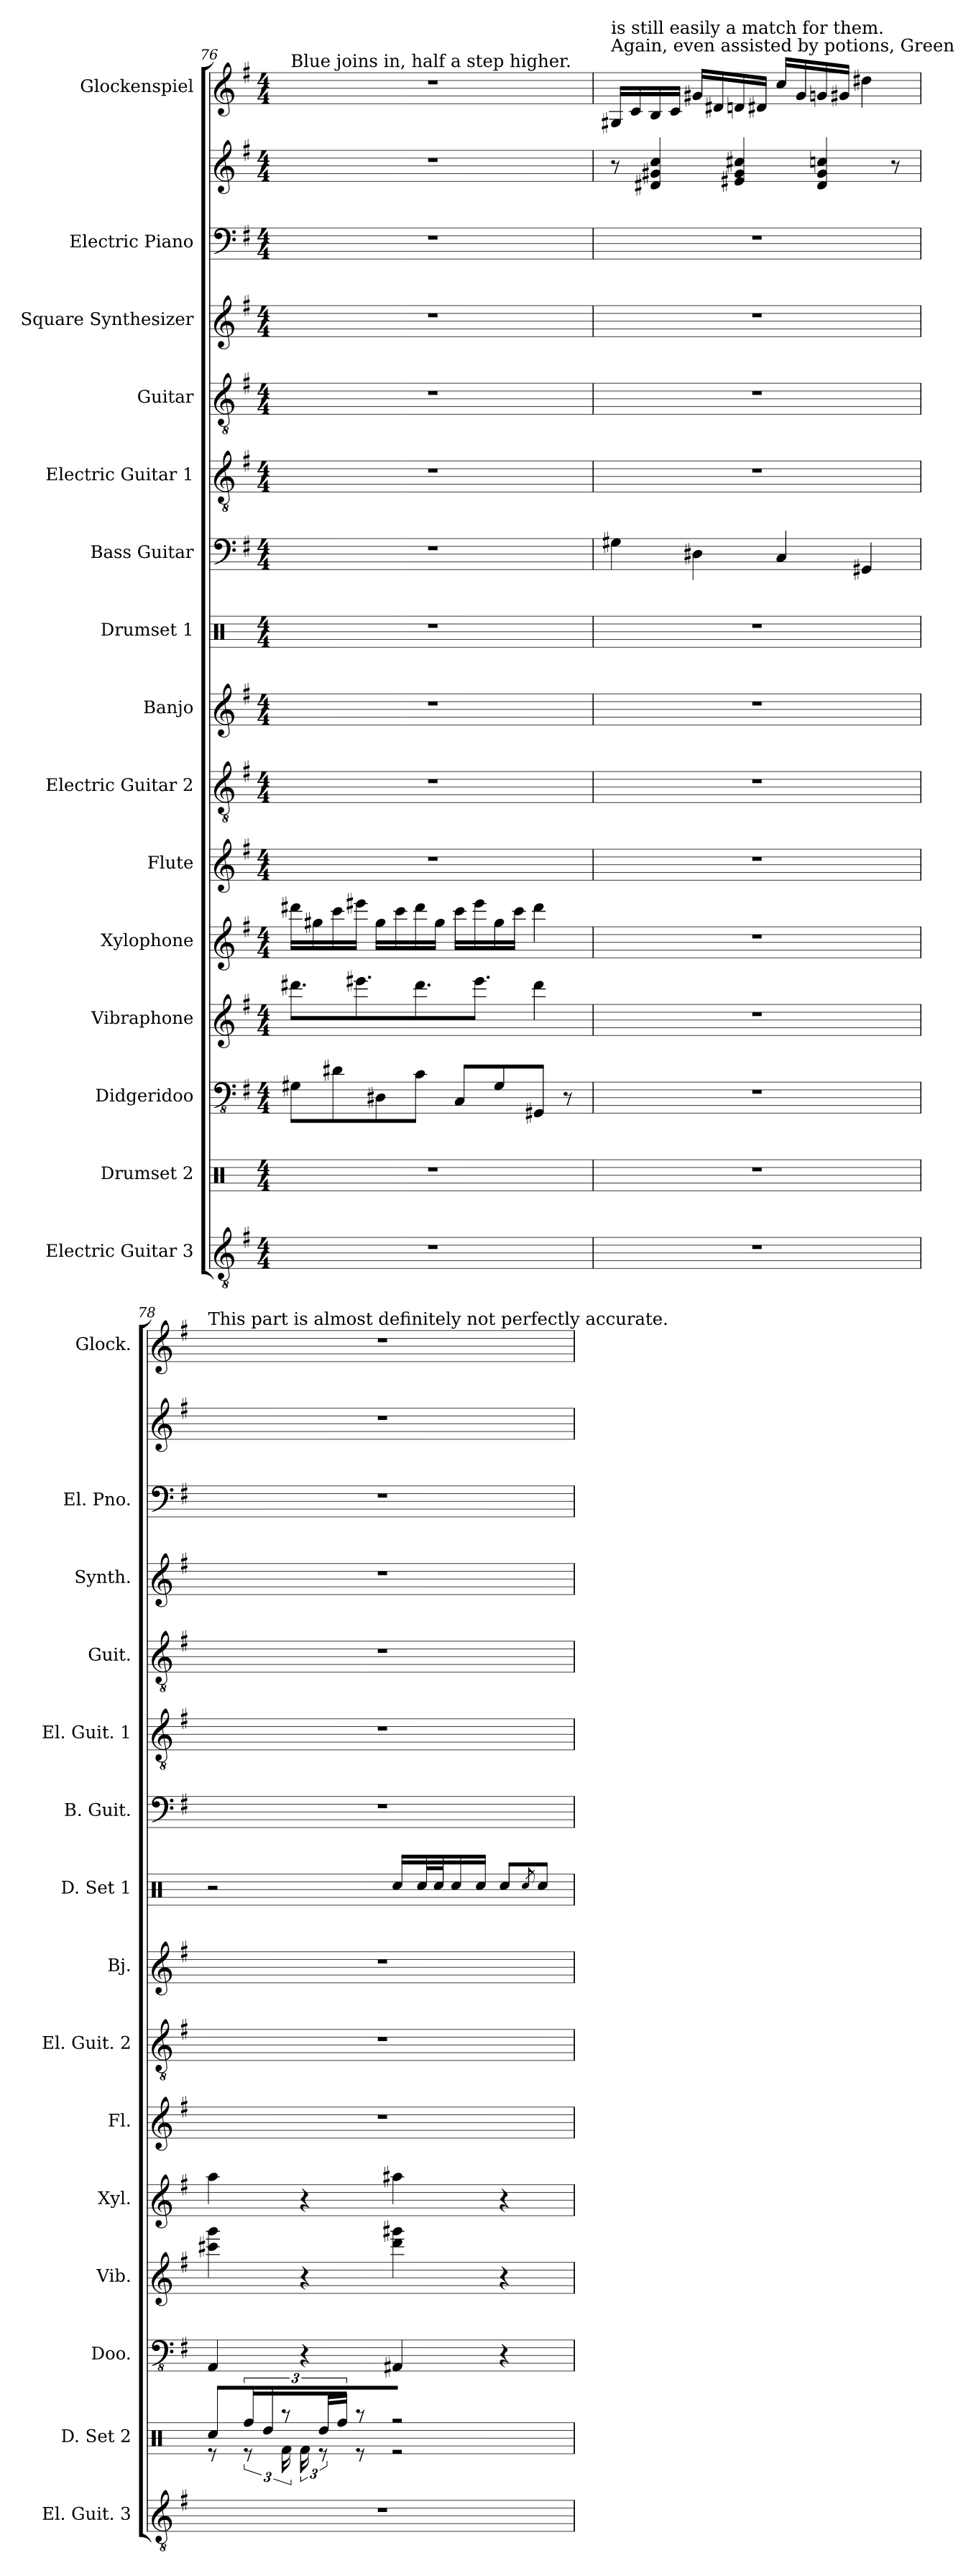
**kern	**kern	**kern	**kern	**kern	**kern	**kern	**kern	**kern	**kern	**kern	**kern	**kern	**kern	**kern	**kern
*part15	*part14	*part13	*part12	*part11	*part10	*part9	*part8	*part7	*part6	*part5	*part4	*part3	*part2	*part2	*part1
*staff16	*staff15	*staff14	*staff13	*staff12	*staff11	*staff10	*staff9	*staff8	*staff7	*staff6	*staff5	*staff4	*staff3	*staff2	*staff1
*I"Electric Guitar 3	*I"Drumset 2	*I"Didgeridoo	*I"Vibraphone	*I"Xylophone	*I"Flute	*I"Electric Guitar 2	*I"Banjo	*I"Drumset 1	*I"Bass Guitar	*I"Electric Guitar 1	*I"Guitar	*I"Square Synthesizer	*I"Electric Piano	*	*I"Glockenspiel
*I'El. Guit. 3	*I'D. Set 2	*I'Doo.	*I'Vib.	*I'Xyl.	*I'Fl.	*I'El. Guit. 2	*I'Bj.	*I'D. Set 1	*I'B. Guit.	*I'El. Guit. 1	*I'Guit.	*I'Synth.	*I'El. Pno.	*	*I'Glock.
*clefGv2	*clefX	*clefFv4	*clefG2	*clefG2	*clefG2	*clefGv2	*clefG2	*clefX	*clefF4	*clefGv2	*clefGv2	*clefG2	*clefF4	*clefG2	*clefG2
*	*	*	*	*ITrd-7c-12	*	*	*	*	*ITrd7c12	*	*	*	*	*	*ITrd-14c-24
*k[f#]	*k[]	*k[f#]	*k[f#]	*k[f#]	*k[f#]	*k[f#]	*k[f#]	*k[]	*k[f#]	*k[f#]	*k[f#]	*k[f#]	*k[f#]	*k[f#]	*k[f#]
*M4/4	*M4/4	*M4/4	*M4/4	*M4/4	*M4/4	*M4/4	*M4/4	*M4/4	*M4/4	*M4/4	*M4/4	*M4/4	*M4/4	*M4/4	*M4/4
=76	=76	=76	=76	=76	=76	=76	=76	=76	=76	=76	=76	=76	=76	=76	=76
!	!	!	!	!	!	!	!	!	!	!	!	!	!	!	!LO:TX:t=Blue joins in, half a step higher.
1r	1r	8GG#Xi\L	8.ddd#X\L	16dddd#Xj\LL	1r	1r	1r	1r	1r	1r	1r	1r	1r	1r	1r
.	.	.	.	16ggg#Xj\	.	.	.	.	.	.	.	.	.	.	.
.	.	8D#Xi\	.	16ccccj\	.	.	.	.	.	.	.	.	.	.	.
.	.	.	8.eee#X\	16eeee#Xj\JJ	.	.	.	.	.	.	.	.	.	.	.
.	.	8DD#Xi\	.	16ggg#j\LL	.	.	.	.	.	.	.	.	.	.	.
.	.	.	.	16ccccj\	.	.	.	.	.	.	.	.	.	.	.
.	.	8Ci\J	8.ddd#\	16dddd#j\	.	.	.	.	.	.	.	.	.	.	.
.	.	.	.	16ggg#j\JJ	.	.	.	.	.	.	.	.	.	.	.
.	.	8CCi/L	.	16ccccj\LL	.	.	.	.	.	.	.	.	.	.	.
.	.	.	8.eee#\J	16eeee#j\	.	.	.	.	.	.	.	.	.	.	.
.	.	8GG#i/	.	16ggg#j\	.	.	.	.	.	.	.	.	.	.	.
.	.	.	.	16ccccj\JJ	.	.	.	.	.	.	.	.	.	.	.
.	.	8GGG#Xi/J	4ddd#\	4dddd#j\	.	.	.	.	.	.	.	.	.	.	.
.	.	8r	.	.	.	.	.	.	.	.	.	.	.	.	.
=77	=77	=77	=77	=77	=77	=77	=77	=77	=77	=77	=77	=77	=77	=77	=77
!	!	!	!	!	!	!	!	!	!	!	!	!	!	!	!LO:TX:a:t=Again, even assisted by potions, Green
!	!	!	!	!	!	!	!	!	!	!	!	!	!	!	!LO:TX:t=is still easily a match for them.
1r	1r	1r	1r	1r	1r	1r	1r	1r	4GG#XZ\	1r	1r	1r	1r	8r	16gg#XZ/LL
.	.	.	.	.	.	.	.	.	.	.	.	.	.	.	16cccZ/
.	.	.	.	.	.	.	.	.	.	.	.	.	.	4d#XZ/ 4g#XZ/ 4ccZ/	16bbZ/
.	.	.	.	.	.	.	.	.	.	.	.	.	.	.	16cccZ/JJ
.	.	.	.	.	.	.	.	.	4DD#XZ\	.	.	.	.	.	16ggg#XZ/LL
.	.	.	.	.	.	.	.	.	.	.	.	.	.	.	16ddd#XZ/
.	.	.	.	.	.	.	.	.	.	.	.	.	.	4e#XZ/ 4g#Z/ 4cc#XZ/	16dddnZ/
.	.	.	.	.	.	.	.	.	.	.	.	.	.	.	16ddd#XZ/JJ
.	.	.	.	.	.	.	.	.	4CCZ/	.	.	.	.	.	16ccccZ/LL
.	.	.	.	.	.	.	.	.	.	.	.	.	.	.	16ggg#Z/
.	.	.	.	.	.	.	.	.	.	.	.	.	.	4d#Z/ 4g#Z/ 4ccnZ/	16gggnZ/
.	.	.	.	.	.	.	.	.	.	.	.	.	.	.	16ggg#XZ/JJ
.	.	.	.	.	.	.	.	.	4GGG#XZ/	.	.	.	.	.	4dddd#XZ\
.	.	.	.	.	.	.	.	.	.	.	.	.	.	8r	.
!!LO:PB:g=z
=78	=78	=78	=78	=78	=78	=78	=78	=78	=78	=78	=78	=78	=78	=78	=78
*	*^	*	*	*	*	*	*	*	*	*	*	*	*	*	*
!	!	!	!	!	!	!	!	!	!	!	!	!	!	!	!	!LO:TX:t=This part is almost definitely not perfectly accurate.
1r	8RccV/L	8r	4AAAi/	4ccc#X\ 4ggg\	4aaaj\	1r	1r	1r	2r	1r	1r	1r	1r	1r	1r	1r
.	24RffV/L	12r	.	.	.	.	.	.	.	.	.	.	.	.	.	.
.	24RddV/JJ	.	.	.	.	.	.	.	.	.	.	.	.	.	.	.
.	12r	24RfV\	.	.	.	.	.	.	.	.	.	.	.	.	.	.
.	.	24RfV\	4r	4r	4r	.	.	.	.	.	.	.	.	.	.	.
.	24RddV/LL	12r	.	.	.	.	.	.	.	.	.	.	.	.	.	.
.	24RffV/JJ	.	.	.	.	.	.	.	.	.	.	.	.	.	.	.
.	8r	8r	.	.	.	.	.	.	.	.	.	.	.	.	.	.
.	2r	2r	4AAA#Xi/	4ddd\ 4ggg#X\	4aaa#Xj\	.	.	.	16RccZ/LL	.	.	.	.	.	.	.
*	*	*	*	*	*	*	*	*	*tremolo	*	*	*	*	*	*	*
.	.	.	.	.	.	.	.	.	32RccZ/	.	.	.	.	.	.	.
.	.	.	.	.	.	.	.	.	32RccZ/	.	.	.	.	.	.	.
*	*	*	*	*	*	*	*	*	*Xtremolo	*	*	*	*	*	*	*
.	.	.	.	.	.	.	.	.	16RccZ/	.	.	.	.	.	.	.
.	.	.	.	.	.	.	.	.	16RccZ/JJ	.	.	.	.	.	.	.
.	.	.	4r	4r	4r	.	.	.	8RccZ/L	.	.	.	.	.	.	.
.	.	.	.	.	.	.	.	.	8qRcc/	.	.	.	.	.	.	.
.	.	.	.	.	.	.	.	.	8RccZ/J	.	.	.	.	.	.	.
*	*v	*v	*	*	*	*	*	*	*	*	*	*	*	*	*	*
=	=	=	=	=	=	=	=	=	=	=	=	=	=	=	=
*-	*-	*-	*-	*-	*-	*-	*-	*-	*-	*-	*-	*-	*-	*-	*-
